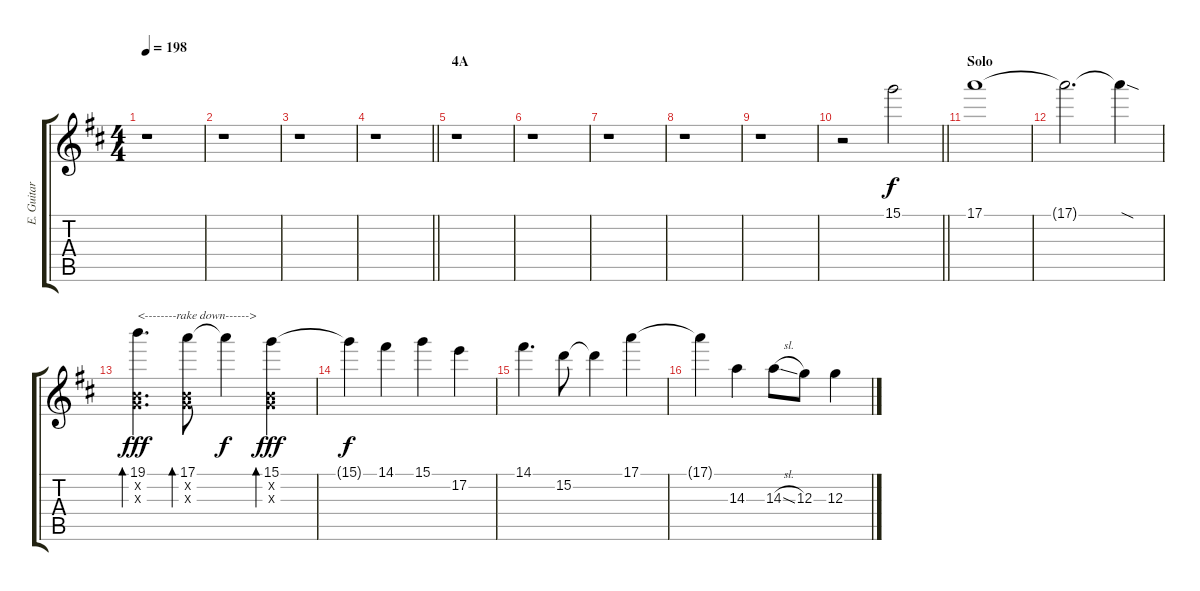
\track ("E. Guitar II" "E. Guitar ") {instrument overdrivenguitar}
\staff {score tabs}
\tuning (E4 B3 G3 D3 A2 E2) {hide}
\ts (4 4)
\tempo 198
\clef g2
\ks d
r.1{dy f} |
r.1 |
r.1 |
\barLineRight lightlight
r.1 |
\section ("" "4A")
r.1 |
r.1 |
r.1 |
r.1 |
r.1 |
\barLineRight lightlight
r.2 15.1.2 |
\section ("" "Solo")
17.1.1 |
17.1{t}.2{d} 17.1{sod t}.4 |
(19.1 0.2{x} 0.3{x}).4{d bd 240 txt "<--------rake down------>" dy fff} (17.1 0.2{x} 0.3{x}).8{bd 240} 17.1{t}.4{dy f} (15.1 0.2{x} 0.3{x}).4{bd 240 dy fff} |
15.1{t}.4{dy f} 14.1.4 15.1.4 17.2.4 |
14.1.4{d} 15.2.8 15.2{t}.4 17.1.4 |
17.1{t}.4 14.3.4 14.3{sl}.8 12.3.8 12.3.4
